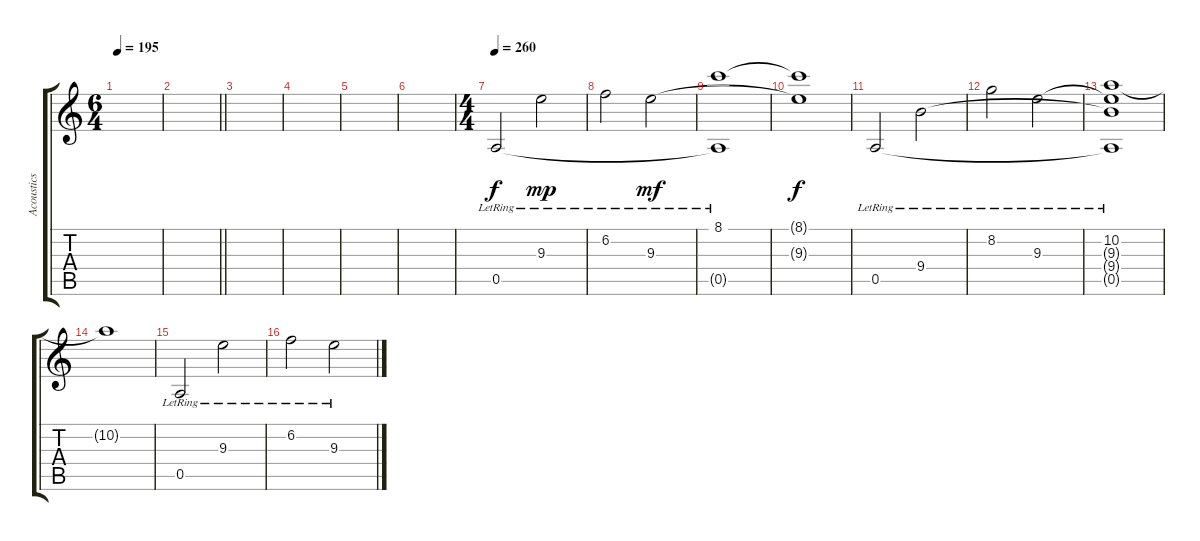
\track ("Acoustics" "Acoustics") {instrument acousticguitarnylon}
\staff {score tabs}
\tuning (E4 B3 G3 D3 A2 E2) {hide}
\ts (6 4)
\tempo 195
\clef g2
\ks c
|
\barLineRight lightlight
|
|
|
|
|
\ts (4 4)
\tempo 260
0.5{lr}.2{volume 13} 9.3{lr}.2{dy mp} |
6.2{lr}.2 9.3{lr}.2{dy mf} |
(8.1{lr} 0.5{t}).1 |
(8.1{t} 9.3{t}).1{dy f} |
0.5{lr}.2 9.4{lr}.2 |
8.2{lr}.2 9.3{lr}.2 |
(10.2{lr} 9.3{t} 9.4{t} 0.5{t}).1 |
10.2{t}.1 |
0.5{lr}.2 9.3{lr}.2 |
6.2{lr}.2 9.3{lr}.2
